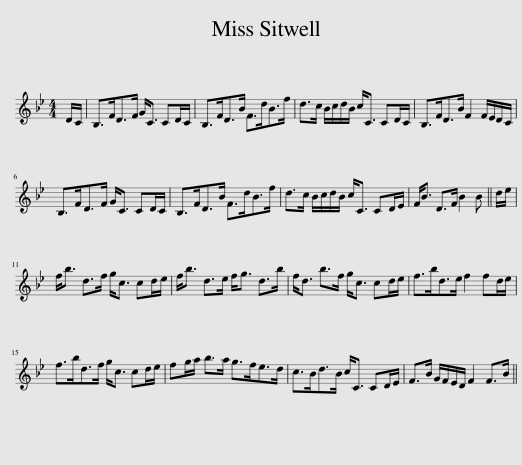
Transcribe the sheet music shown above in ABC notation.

X:1
L:1/8
M:4/4
I:linebreak $
K:Bb
V:1 treble
V:1
 D/C/ | B,>FD>F G<C CD/C/ | B,>FD>B F>dB>f | d>c B/c/d/B/ c<C CD/C/ | B,>FD>B F2 F/E/D/C/ |$ %5
 B,>FD>F G<C CD/C/ | B,>FD>B F>dB>f | d>c B/c/d/B/ c<C CD/E/ | F<B D>F B2 B || d/e/ |$ %10
 f<b d>f g<c cd/e/ | f<b d>e f<g d>b | f<d b>f g<c cd/e/ | f>bd>e f2 fd/e/ |$ f>bd>f g<c cd/e/ | %15
 fg/a/ b>a g>fe>d | c>Bd>B c<C CD/E/ | F>B G/F/E/D/ F2 F>B || %18
